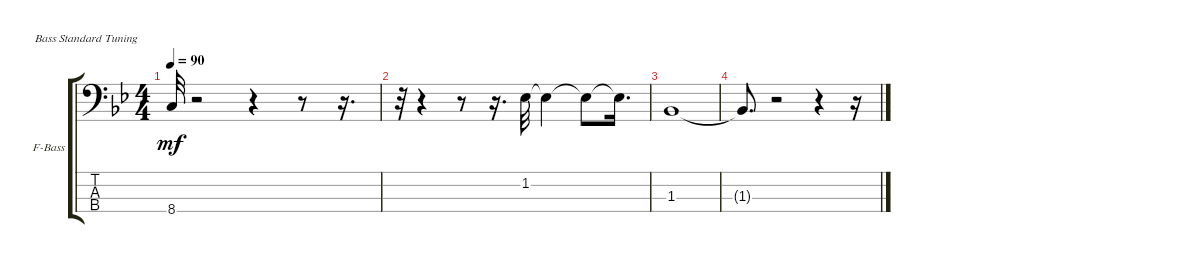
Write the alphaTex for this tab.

\bracketExtendMode groupsimilarinstruments
\firstSystemTrackNameOrientation horizontal
\otherSystemsTrackNameOrientation horizontal
\track ("Bass Guitar" "F-Bass") {instrument acousticbass}
\staff {score tabs}
\tuning (G2 D2 A1 E1)
\ts (4 4)
\tempo 90
\clef f4
\ks bb
8.4{t}.32{dy mf} r.2 r.4 r.8 r.16{d} |
r.32 r.4 r.8 r.16{d} 1.2.32 1.2{t}.4 1.2{t}.8 1.2{t}.16{d} |
1.3.1 |
1.3{t}.8{d} r.2 r.4 r.16
